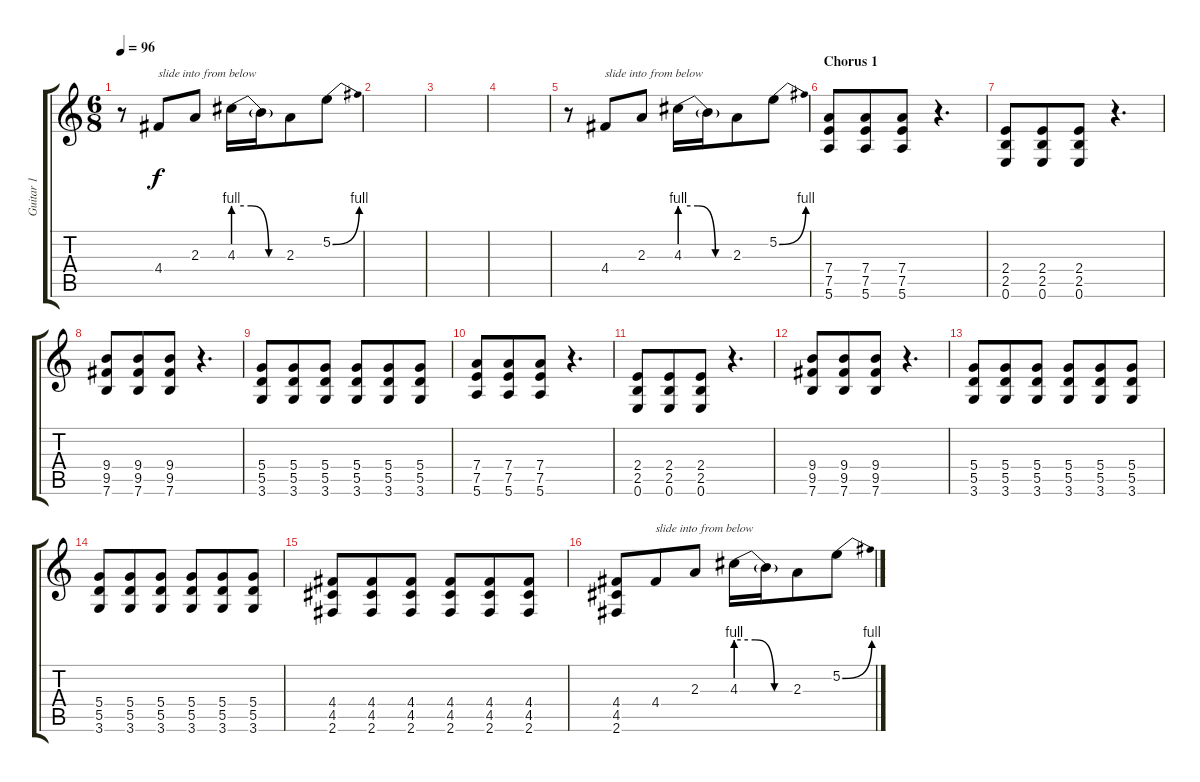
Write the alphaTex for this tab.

\track ("Guitar 1" "Guitar 1") {instrument overdrivenguitar}
\staff {score tabs}
\tuning (E4 B3 G3 D3 A2 E2) {hide}
\ts (6 8)
\tempo 96
\clef g2
\ks c
r.8{dy f} 4.4.8{txt "slide into from below"} 2.3.8 4.3{be (custom 0 4 20 4 40 0 60 0)}.16 4.3{t}.16 2.3.8 5.2{be (bend 0 0 60 4)}.8 |
|
|
|
r.8 4.4.8{txt "slide into from below"} 2.3.8 4.3{be (custom 0 4 20 4 40 0 60 0)}.16 4.3{t}.16 2.3.8 5.2{be (bend 0 0 60 4)}.8 |
\section ("" "Chorus 1")
(7.4 7.5 5.6).8 (7.4 7.5 5.6).8 (7.4 7.5 5.6).8 r.4{d} |
(2.4 2.5 0.6).8 (2.4 2.5 0.6).8 (2.4 2.5 0.6).8 r.4{d} |
(9.4 9.5 7.6).8 (9.4 9.5 7.6).8 (9.4 9.5 7.6).8 r.4{d} |
(5.4 5.5 3.6).8 (5.4 5.5 3.6).8 (5.4 5.5 3.6).8 (5.4 5.5 3.6).8 (5.4 5.5 3.6).8 (5.4 5.5 3.6).8 |
(7.4 7.5 5.6).8 (7.4 7.5 5.6).8 (7.4 7.5 5.6).8 r.4{d} |
(2.4 2.5 0.6).8 (2.4 2.5 0.6).8 (2.4 2.5 0.6).8 r.4{d} |
(9.4 9.5 7.6).8 (9.4 9.5 7.6).8 (9.4 9.5 7.6).8 r.4{d} |
(5.4 5.5 3.6).8 (5.4 5.5 3.6).8 (5.4 5.5 3.6).8 (5.4 5.5 3.6).8 (5.4 5.5 3.6).8 (5.4 5.5 3.6).8 |
(5.4 5.5 3.6).8 (5.4 5.5 3.6).8 (5.4 5.5 3.6).8 (5.4 5.5 3.6).8 (5.4 5.5 3.6).8 (5.4 5.5 3.6).8 |
(4.4 4.5 2.6).8 (4.4 4.5 2.6).8 (4.4 4.5 2.6).8 (4.4 4.5 2.6).8 (4.4 4.5 2.6).8 (4.4 4.5 2.6).8 |
(4.4 4.5 2.6).8 4.4.8{txt "slide into from below"} 2.3.8 4.3{be (custom 0 4 20 4 40 0 60 0)}.16 4.3{t}.16 2.3.8 5.2{be (bend 0 0 60 4)}.8
